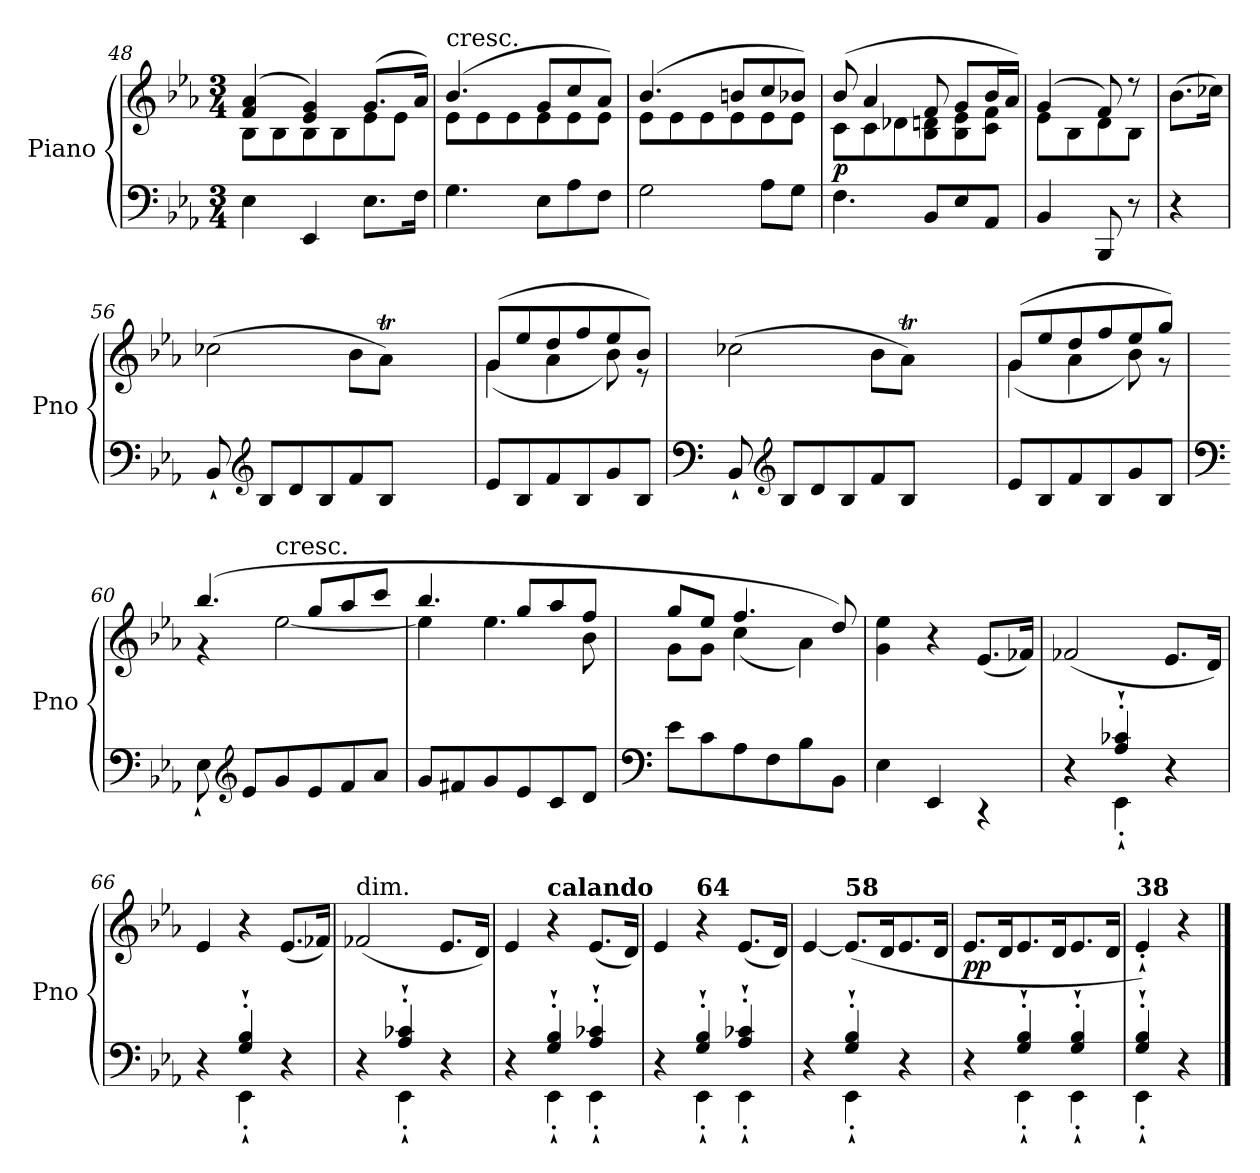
**kern	**kern	**dynam
*part1	*part1	*part1
*staff2	*staff1	*staff1/2
*I"Piano	*	*
*I'Pno	*	*
*clefF4	*clefG2	*
*k[b-e-a-]	*k[b-e-a-]	*
*E-:	*E-:	*
*M3/4	*M3/4	*
=48	=48	=48
*^	*^	*
2.ryy	4E-\	(4f/ 4a-/	8B-\L	.
.	.	.	8B-\	.
.	4EE-/	4e-/ 4g/)	8B-\	.
.	.	.	8B-\	.
.	8.E-\L	(8.g/L	8e-\	.
.	.	.	8e-\J	.
.	16F\Jk	16a-/Jk)	.	.
!!LO:LB:g=z	!!
=49	=49	=49	=49	=49
!	!	!LO:TX:a:t=cresc.	!	!
2.ryy	4.G\	(4.b-/	8e-\L	.
.	.	.	8e-\	.
.	.	.	8e-\	.
.	8E-\L	8g/L	8e-\	.
.	8A-\	8cc/	8e-\	.
.	8F\J	8a-/J)	8e-\J	.
=50	=50	=50	=50	=50
2.ryy	2G\	(4.b-/	8e-\L	.
.	.	.	8e-\	.
.	.	.	8e-\	.
.	.	8bn/L	8e-\	.
.	8A-\L	8cc/	8e-\	.
.	8G\J	8b-X/J)	8e-\J	.
=51	=51	=51	=51	=51
!	!	!	!	!LO:DY:b
2.ryy	4.F\	(8b-/	8c\L	p
.	.	4a-/	8c\	.
.	.	.	8d-X\	.
.	8BB-/L	8f/	8B-\ 8dn\	.
.	8E-/	8g/L	8B-\ 8e-\	.
.	8AA-/J	16b-/L	8c\ 8f\J	.
.	.	16a-/JJ)	.	.
=54	=54	=54	=54	=54
2ryy	4BB-/	(4g/	8e-\L	.
.	.	.	8B-\	.
.	8BBB-/	8f/)	8d\	.
.	8r	8r	8B-\J	.
*	*	*v	*v	*
!!LO:PB:g=z
=55	=55	=55	=55
4ryy	4r	(8.b-\L	.
.	.	16cc-X\Jk)	.
=56	=56	=56	=56
*	*	*^	*
2.ryy	8BB-`/	(2cc-X\	2ryy	.
*clefG2	*	*	*	*
.	8B-/L	.	.	.
.	8d/	.	.	.
.	8B-/	.	.	.
*	*	*	*Xtuplet	*
.	8f/	8b-\L	6ryy	.
.	8B-/J	8a-T\J)	.	.
.	.	.	24b-LLyy	.
.	.	.	24a-JJyy	.
4ryy	4ryy	4ryy	6.ryy	.
=57	=57	=57	=57	=57
2.ryy	8e-/L	(8g/L	(4g\	.
.	8B-/	8ee-/	.	.
.	8f/	8dd/	4a-\	.
.	8B-/	8ff/	.	.
.	8g/	8ee-/	8b-\)	.
.	8B-/J	8b-/J)	8re	.
=58	=58	=58	=58	=58
*clefF4	*	*	*	*
2.ryy	8BB-`/	(2cc-X\	2ryy	.
*clefG2	*	*	*	*
.	8B-/L	.	.	.
.	8d/	.	.	.
.	8B-/	.	.	.
.	8f/	8b-\L	6ryy	.
.	8B-/J	8a-T\J)	.	.
.	.	.	24b-LLyy	.
.	.	.	24a-JJyy	.
4ryy	4ryy	4ryy	6.ryy	.
!!LO:LB:g=z	!!
=59	=59	=59	=59	=59
2.ryy	8e-/L	(8g/L	(4g\	.
.	8B-/	8ee-/	.	.
.	8f/	8dd/	4a-\	.
.	8B-/	8ff/	.	.
.	8g/	8ee-/	8b-\)	.
.	8B-/J	8gg/J)	8rg	.
!!LO:LB:g=z	!!
=60	=60	=60	=60	=60
*clefF4	*	*	*	*
2.ryy	8E-`\	(4.bb-/	4rg	.
*clefG2	*	*	*	*
.	8e-/L	.	.	.
!	!	!	!LO:TX:a:t=cresc.	!
.	8g/	.	[2ee-\	.
.	8e-/	8gg/L	.	.
.	8f/	8aa-/	.	.
.	8a-/J	8ccc/J	.	.
=61	=61	=61	=61	=61
2.ryy	8g/L	4.bb-/	4ee-\]	.
.	8f#X/	.	.	.
.	8g/	.	4.ee-\	.
.	8e-/	8gg/L	.	.
.	8c/	8aa-/	.	.
.	8d/J	8ff/J	8b-\	.
=62	=62	=62	=62	=62
*clefF4	*	*	*	*
2.ryy	8e-\L	8gg/L	8g\L	.
.	8c\	8ee-/J	8g\J	.
.	8A-\	4.ff/	(4cc\	.
.	8F\	.	.	.
.	8B-\	.	4a-\)	.
.	8BB-\J	8dd/)	.	.
*	*	*v	*v	*
!!LO:PB:g=z
=64	=64	=64	=64
2.ryy	4E-\	4g\ 4ee-\	.
.	4EE-/	4r	.
.	4r	(8.e-/L	.
.	.	16f-X/Jk)	.
=65	=65	=65	=65
4ryy	4r	(2f-X/	.
4A-/`' 4c-X/`'	4EE-`'\	.	.
4ryy	4r	8.e-/L	.
.	.	16d/Jk)	.
=66	=66	=66	=66
4ryy	4r	4e-/	.
4G/`' 4B-/`'	4EE-`'\	4r	.
4ryy	4r	(8.e-/L	.
.	.	16f-X/Jk)	.
=67	=67	=67	=67
!	!	!LO:TX:a:t=dim.	!
4ryy	4r	(2f-X/	.
4A-/`' 4c-X/`'	4EE-`'\	.	.
4ryy	4r	8.e-/L	.
.	.	16d/Jk)	.
=68	=68	=68	=68
4ryy	4r	4e-/	.
!	!	!LO:TX:a:B:t=calando	!
4G/`' 4B-/`'	4EE-`'\	4r	.
4A-/`' 4c-X/`'	4EE-`'\	(8.e-/L	.
.	.	16d/Jk)	.
=69	=69	=69	=69
4ryy	4r	4e-/	.
!	!	!LO:TX:a:B:t=64	!
4G/`' 4B-/`'	4EE-`'\	4r	.
4A-/`' 4c-X/`'	4EE-`'\	(8.e-/L	.
.	.	16d/Jk)	.
!!LO:LB:g=z
=70	=70	=70	=70
4ryy	4r	[4e-/	.
!	!	!LO:TX:a:B:t=58	!
4G/`' 4B-/`'	4EE-`'\	(8.e-/L]	.
.	.	16d/K	.
4ryy	4r	8.e-/	.
.	.	16d/Jk	.
=71	=71	=71	=71
!	!	!	!LO:DY:b
4ryy	4r	8.e-/L	pp
.	.	16d/K	.
4G/`' 4B-/`'	4EE-`'\	8.e-/	.
.	.	16d/K	.
4G/`' 4B-/`'	4EE-`'\	8.e-/	.
.	.	16d/Jk	.
=72	=72	=72	=72
!	!	!LO:TX:a:B:t=38	!
4G/`' 4B-/`'	4EE-`'\	4e-`'/)	.
4ryy	4r	4r	.
*v	*v	*	*
==	==	==
*-	*-	*-
